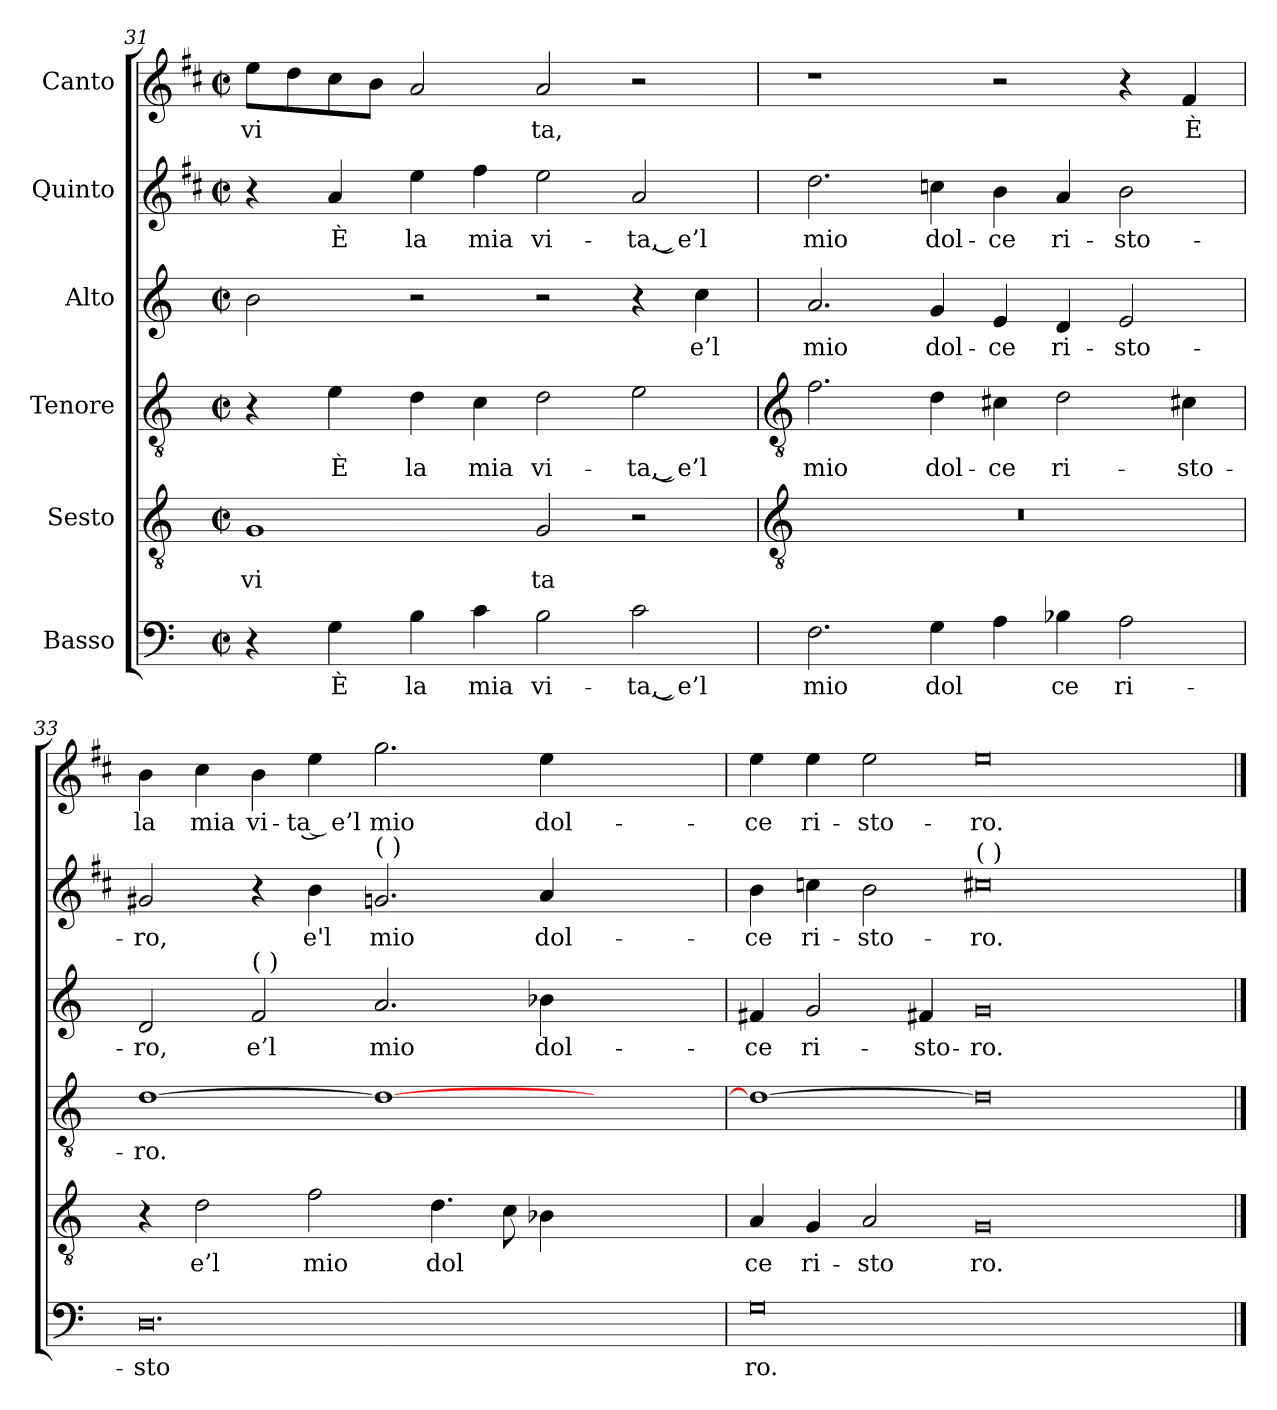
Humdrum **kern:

**kern	**text	**kern	**text	**kern	**text	**kern	**text	**kern	**text	**kern	**text
*part6	*part6	*part5	*part5	*part4	*part4	*part3	*part3	*part2	*part2	*part1	*part1
*staff6	*staff6	*staff5	*staff5	*staff4	*staff4	*staff3	*staff3	*staff2	*staff2	*staff1	*staff1
*I"Basso	*	*I"Sesto	*	*I"Tenore	*	*I"Alto	*	*I"Quinto	*	*I"Canto	*
*clefF4	*	*clefGv2	*	*clefGv2	*	*clefG2	*	*clefG2	*	*clefG2	*
*	*	*	*	*	*	*	*	*ITrd1c2	*	*ITrd1c2	*
*k[]	*	*k[]	*	*k[]	*	*k[]	*	*k[]	*	*k[]	*
*C:	*	*C:	*	*C:	*	*C:	*	*C:	*	*C:	*
*M4/2	*	*M4/2	*	*M4/2	*	*M4/2	*	*M4/2	*	*M4/2	*
*met(c|)	*	*met(c|)	*	*met(c|)	*	*met(c|)	*	*met(c|)	*	*met(c|)	*
=31	=31	=31	=31	=31	=31	=31	=31	=31	=31	=31	=31
!	!	!	!LO:LY:b	!	!	!	!	!	!	!	!LO:LY:b
4r	.	1G	vi	4r	.	2b	.	4r	.	8ddL	vi
.	.	.	.	.	.	.	.	.	.	8cc	.
!	!LO:LY:b	!	!	!	!LO:LY:b	!	!	!	!LO:LY:b	!	!
4G	È	.	.	4e	È	.	.	4g	È	8b	.
.	.	.	.	.	.	.	.	.	.	8aJ	.
!	!LO:LY:b	!	!	!	!LO:LY:b	!	!	!	!LO:LY:b	!	!
4B	la	.	.	4d	la	2r	.	4dd	la	2g	.
!	!LO:LY:b	!	!	!	!LO:LY:b	!	!	!	!LO:LY:b	!	!
4c	mia	.	.	4c	mia	.	.	4ee	mia	.	.
!	!LO:LY:b	!	!LO:LY:b	!	!LO:LY:b	!	!	!	!LO:LY:b	!	!LO:LY:b
2B	vi-	2G	ta	2d	vi-	2r	.	2dd	vi-	2g	ta,
!	!LO:LY:b	!	!	!	!LO:LY:b	!	!	!	!LO:LY:b	!	!
2c	-ta,͜ e’l	2r	.	2e	-ta,͜ e’l	4r	.	2g	-ta,͜ e’l	2r	.
!	!	!	!	!	!	!	!LO:LY:b	!	!	!	!
.	.	.	.	.	.	4cc	e’l	.	.	.	.
!!LO:LB:g=z
=32	=32	=32	=32	=32	=32	=32	=32	=32	=32	=32	=32
*	*	*clefGv2	*	*clefGv2	*	*	*	*	*	*	*
!	!LO:LY:b	!	!	!	!LO:LY:b	!	!LO:LY:b	!	!LO:LY:b	!	!
2.F	mio	0r	.	2.f	mio	2.a	mio	2.cc	mio	1r	.
!	!LO:LY:b	!	!	!	!LO:LY:b	!	!LO:LY:b	!	!LO:LY:b	!	!
4G	dol	.	.	4d	dol-	4g	dol-	4b-X	dol-	.	.
!	!	!	!	!	!LO:LY:b	!	!LO:LY:b	!	!LO:LY:b	!	!
4A	.	.	.	4c#X	-ce	4e	-ce	4a	-ce	2r	.
!	!LO:LY:b	!	!	!	!LO:LY:b	!	!LO:LY:b	!	!LO:LY:b	!	!
4B-X	ce	.	.	2d	ri-	4d	ri-	4g	ri-	.	.
!	!LO:LY:b	!	!	!	!	!	!LO:LY:b	!	!LO:LY:b	!	!
2A	ri-	.	.	.	.	2e	-sto-	2a	-sto-	4r	.
!	!	!	!	!	!LO:LY:b	!	!	!	!	!	!LO:LY:b
.	.	.	.	4c#X	-sto-	.	.	.	.	4e	È
=33	=33	=33	=33	=33	=33	=33	=33	=33	=33	=33	=33
!	!LO:LY:b	!	!	!	!LO:LY:b	!	!LO:LY:b	!	!LO:LY:b	!	!LO:LY:b
0.D	-sto	4r	.	[1d	-ro.	2d	-ro,	2f#X	-ro,	4a	la
!	!	!	!LO:LY:b	!	!	!	!	!	!	!	!LO:LY:b
.	.	2d	e’l	.	.	.	.	.	.	4b	mia
!	!	!	!	!	!	!LO:TX:a:t=(  )	!	!	!	!	!
!	!	!	!	!	!	!	!LO:LY:b	!	!	!	!LO:LY:b
.	.	.	.	.	.	2f	e’l	4r	.	4a	vi-
!	!	!	!LO:LY:b	!	!	!	!	!	!LO:LY:b	!	!LO:LY:b
.	.	2f	mio	.	.	.	.	4a	e'l	4dd	-ta͜ e’l
!	!	!	!	!	!	!	!	!LO:TX:a:t=(  )	!	!	!
!	!	!	!	!	!	!	!LO:LY:b	!	!LO:LY:b	!	!LO:LY:b
.	.	.	.	1d_	.	2.a	mio	2.f	mio	2.ff	mio
!	!	!	!LO:LY:b	!	!	!	!	!	!	!	!
.	.	4.d	dol	.	.	.	.	.	.	.	.
.	.	8c	.	.	.	.	.	.	.	.	.
!	!	!	!	!	!	!	!LO:LY:b	!	!LO:LY:b	!	!LO:LY:b
.	.	4B-X	.	.	.	4b-X	dol-	4g	dol-	4dd	dol-
.	.	1ryy	.	1ryy	.	1ryy	.	1ryy	.	1ryy	.
=34	=34	=34	=34	=34	=34	=34	=34	=34	=34	=34	=34
!	!LO:LY:b	!	!LO:LY:b	!	!	!	!LO:LY:b	!	!LO:LY:b	!	!LO:LY:b
0G	ro.	4A	ce	1d_	.	4f#	-ce	4a	-ce	4dd	-ce
!	!	!	!LO:LY:b	!	!	!	!LO:LY:b	!	!LO:LY:b	!	!LO:LY:b
.	.	4G	ri-	.	.	2g	ri-	4b-X	ri-	4dd	ri-
!	!	!	!LO:LY:b	!	!	!	!	!	!LO:LY:b	!	!LO:LY:b
.	.	2A	-sto	.	.	.	.	2a	-sto-	2dd	-sto-
!	!	!	!	!	!	!	!LO:LY:b	!	!	!	!
.	.	.	.	.	.	4f#X	-sto-	.	.	.	.
!	!	!	!	!	!	!	!	!LO:TX:a:t=(  )	!	!	!
!	!	!	!LO:LY:b	!	!	!	!LO:LY:b	!	!LO:LY:b	!	!LO:LY:b
.	.	0G	ro.	0d]	.	0g	-ro.	0bn	-ro.	0dd	-ro.
1ryy	.	.	.	.	.	.	.	.	.	.	.
==	==	==	==	==	==	==	==	==	==	==	==
*-	*-	*-	*-	*-	*-	*-	*-	*-	*-	*-	*-
